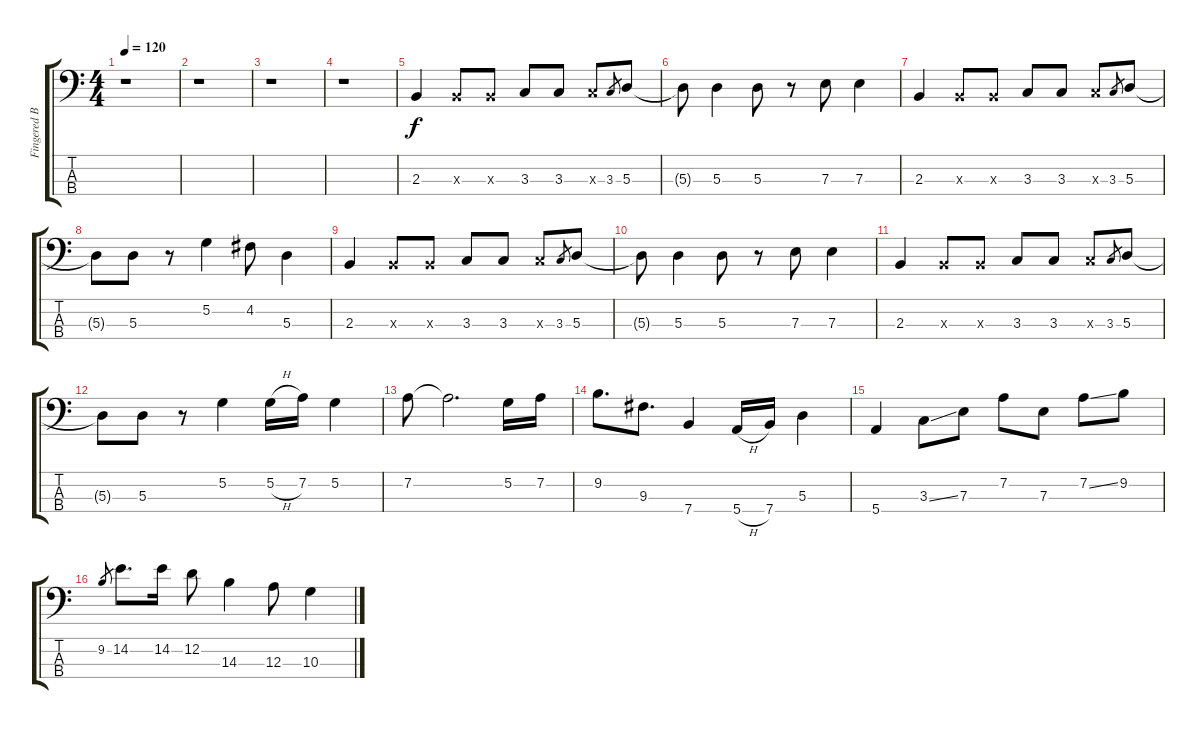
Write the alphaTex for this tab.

\track ("Fingered Bass" "Fingered B") {instrument electricbassfinger}
\staff {score tabs}
\tuning (G2 D2 A1 E1) {hide}
\ts (4 4)
\tempo 120
\clef f4
\ks c
r.1{dy f} |
r.1 |
r.1 |
r.1 |
2.3.4 2.3{x}.8 2.3{x}.8 3.3.8 3.3.8 3.3{x}.8 3.3.8{gr} 5.3.8 |
5.3{t}.8 5.3.4 5.3.8 r.8 7.3.8 7.3.4 |
2.3.4 2.3{x}.8 2.3{x}.8 3.3.8 3.3.8 3.3{x}.8 3.3.8{gr} 5.3.8 |
5.3{t}.8 5.3.8 r.8 5.2.4 4.2.8 5.3.4 |
2.3.4 2.3{x}.8 2.3{x}.8 3.3.8 3.3.8 3.3{x}.8 3.3.8{gr} 5.3.8 |
5.3{t}.8 5.3.4 5.3.8 r.8 7.3.8 7.3.4 |
2.3.4 2.3{x}.8 2.3{x}.8 3.3.8 3.3.8 3.3{x}.8 3.3.8{gr} 5.3.8 |
5.3{t}.8 5.3.8 r.8 5.2.4 5.2{h}.16 7.2.16 5.2.4 |
7.2.8 7.2{t}.2{d} 5.2.16 7.2.16 |
9.2.8{d} 9.3.8{d} 7.4.4 5.4{h}.16 7.4.16 5.3.4 |
5.4.4 3.3{ss}.8 7.3.8 7.2.8 7.3.8 7.2{ss}.8 9.2.8 |
9.2.8{gr} 14.2.8{d} 14.2.16 12.2.8 14.3.4 12.3.8 10.3.4
